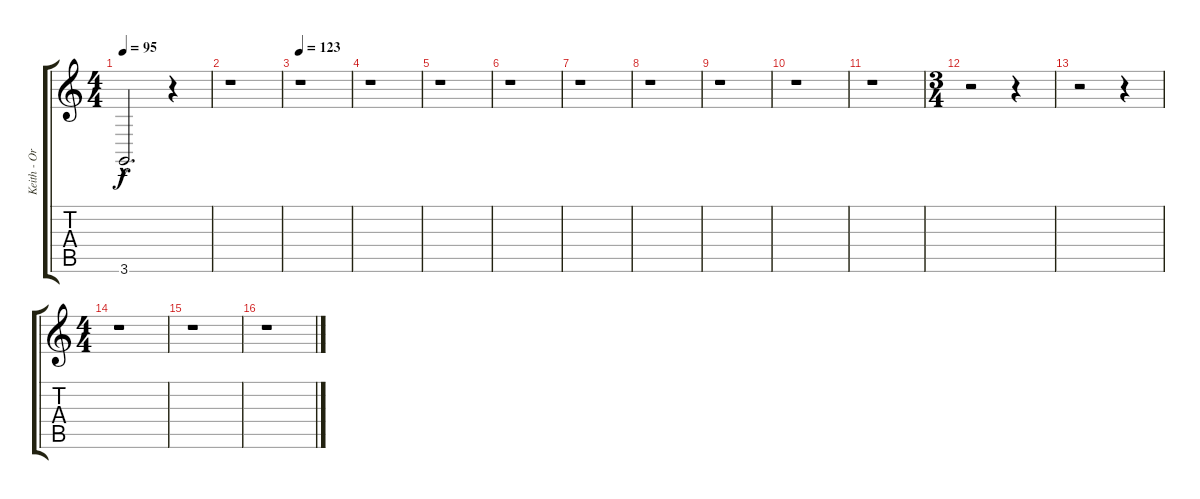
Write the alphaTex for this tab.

\track ("Keith - Organ LH" "Keith - Or") {instrument churchorgan}
\staff {score tabs}
\tuning (E4 B3 G3 D3 A2 E2) {hide}
\ts (4 4)
\tempo 95
\clef g2
\ks c
3.6{hac t}.2{d dy f} r.4 |
r.1 |
\tempo 123
r.1 |
r.1 |
r.1 |
r.1 |
r.1 |
r.1 |
r.1 |
r.1 |
r.1 |
\ts (3 4)
r.2 r.4 |
r.2 r.4 |
\ts (4 4)
r.1 |
r.1 |
r.1
